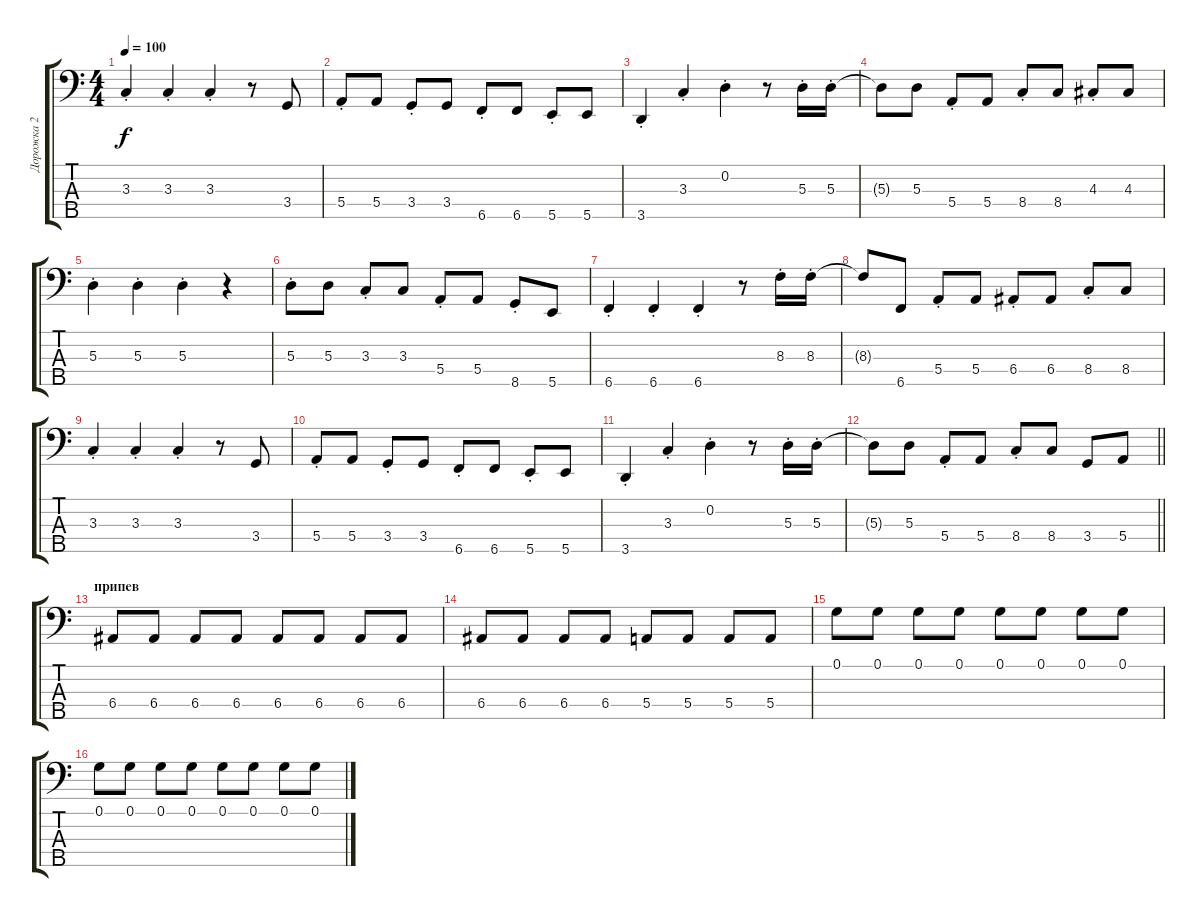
\track ("Дорожка 2" "Дорожка 2") {instrument electricbasspick}
\staff {score tabs}
\tuning (G2 D2 A1 E1 B0) {hide}
\ts (4 4)
\tempo 100
\clef f4
\ks c
3.3{st}.4{dy f} 3.3{st}.4 3.3{st}.4 r.8 3.4.8 |
5.4{st}.8 5.4.8 3.4{st}.8 3.4.8 6.5{st}.8 6.5.8 5.5{st}.8 5.5.8 |
3.5{st}.4 3.3{st}.4 0.2{st}.4 r.8 5.3{st}.16 5.3{st}.16 |
5.3{t}.8 5.3.8 5.4{st}.8 5.4.8 8.4{st}.8 8.4.8 4.3{st}.8 4.3.8 |
5.3{st}.4 5.3{st}.4 5.3{st}.4 r.4 |
5.3{st}.8 5.3.8 3.3{st}.8 3.3.8 5.4{st}.8 5.4.8 8.5{st}.8 5.5.8 |
6.5{st}.4 6.5{st}.4 6.5{st}.4 r.8 8.3{st}.16 8.3{st}.16 |
8.3{t}.8 6.5.8 5.4{st}.8 5.4.8 6.4{st}.8 6.4.8 8.4{st}.8 8.4.8 |
3.3{st}.4 3.3{st}.4 3.3{st}.4 r.8 3.4.8 |
5.4{st}.8 5.4.8 3.4{st}.8 3.4.8 6.5{st}.8 6.5.8 5.5{st}.8 5.5.8 |
3.5{st}.4 3.3{st}.4 0.2{st}.4 r.8 5.3{st}.16 5.3{st}.16 |
\barLineRight lightlight
5.3{t}.8 5.3.8 5.4{st}.8 5.4.8 8.4{st}.8 8.4.8 3.4.8 5.4.8 |
\section ("" "припев")
6.4.8 6.4.8 6.4.8 6.4.8 6.4.8 6.4.8 6.4.8 6.4.8 |
6.4.8 6.4.8 6.4.8 6.4.8 5.4.8 5.4.8 5.4.8 5.4.8 |
0.1.8 0.1.8 0.1.8 0.1.8 0.1.8 0.1.8 0.1.8 0.1.8 |
0.1.8 0.1.8 0.1.8 0.1.8 0.1.8 0.1.8 0.1.8 0.1.8
